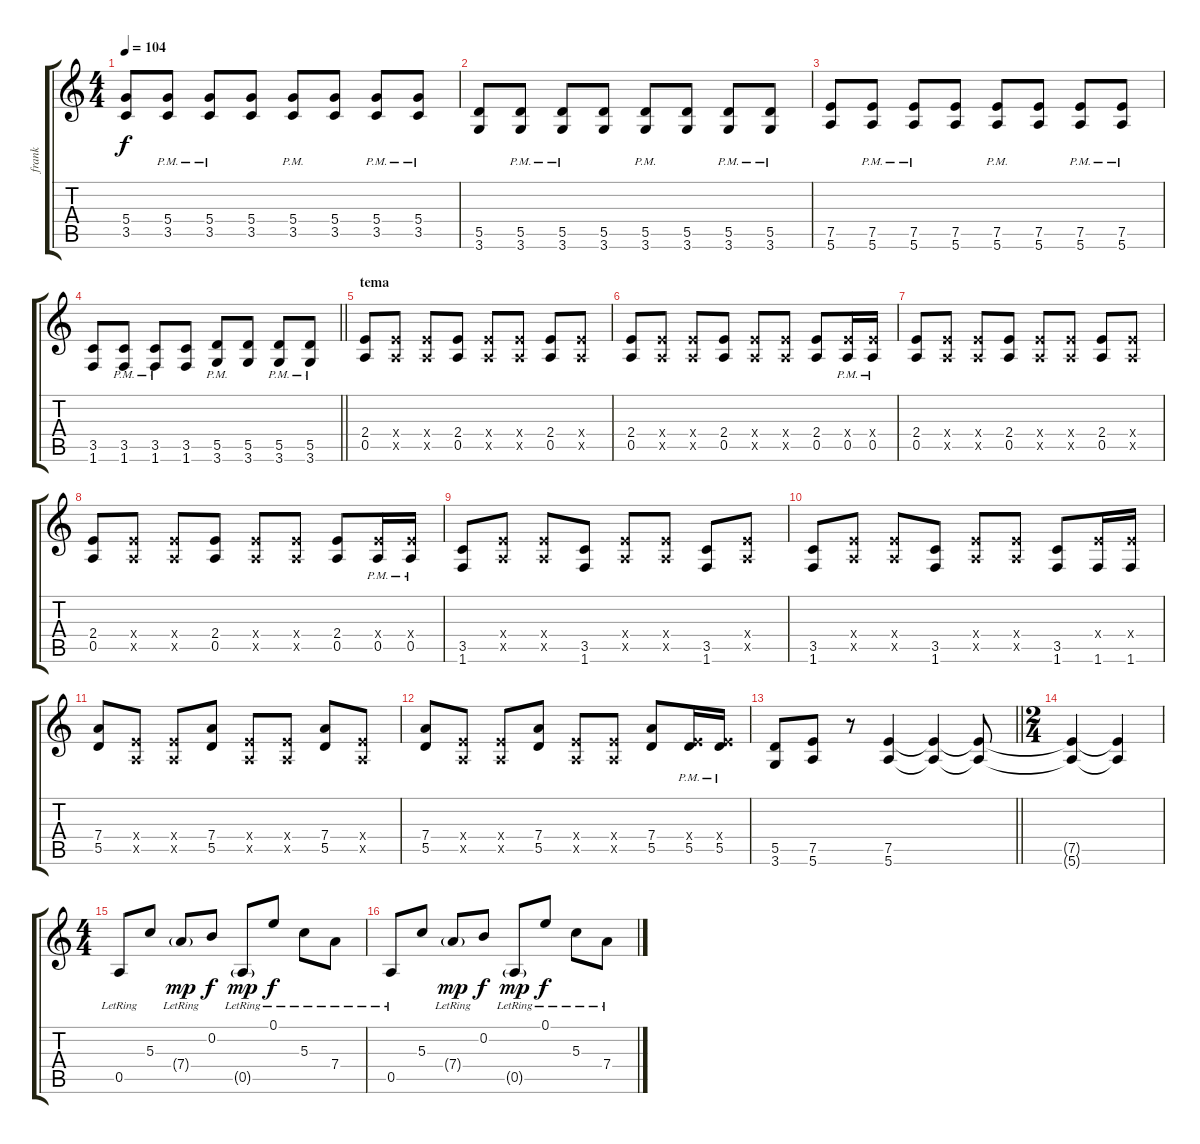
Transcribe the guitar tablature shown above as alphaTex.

\track ("frank" "frank") {instrument overdrivenguitar}
\staff {score tabs}
\tuning (E4 B3 G3 D3 A2 E2) {hide}
\ts (4 4)
\tempo 104
\clef g2
\ks c
(5.4 3.5).8{dy f} (5.4{pm} 3.5{pm}).8 (5.4{pm} 3.5{pm}).8 (5.4 3.5).8 (5.4{pm} 3.5{pm}).8 (5.4 3.5).8 (5.4{pm} 3.5{pm}).8 (5.4{pm} 3.5{pm}).8 |
(5.5 3.6).8 (5.5{pm} 3.6{pm}).8 (5.5{pm} 3.6{pm}).8 (5.5 3.6).8 (5.5{pm} 3.6{pm}).8 (5.5 3.6).8 (5.5{pm} 3.6{pm}).8 (5.5{pm} 3.6{pm}).8 |
(7.5 5.6).8 (7.5{pm} 5.6{pm}).8 (7.5{pm} 5.6{pm}).8 (7.5 5.6).8 (7.5{pm} 5.6{pm}).8 (7.5 5.6).8 (7.5{pm} 5.6{pm}).8 (7.5{pm} 5.6{pm}).8 |
\barLineRight lightlight
(3.5 1.6).8 (3.5{pm} 1.6{pm}).8 (3.5{pm} 1.6{pm}).8 (3.5 1.6).8 (5.5{pm} 3.6{pm}).8 (5.5 3.6).8 (5.5{pm} 3.6{pm}).8 (5.5{pm} 3.6{pm}).8 |
\section ("" "tema")
(2.4 0.5).8{instrument distortionguitar} (2.4{x} 0.5{x}).8 (2.4{x} 0.5{x}).8 (2.4 0.5).8 (2.4{x} 0.5{x}).8 (2.4{x} 0.5{x}).8 (2.4 0.5).8 (2.4{x} 0.5{x}).8 |
(2.4 0.5).8 (2.4{x} 0.5{x}).8 (2.4{x} 0.5{x}).8 (2.4 0.5).8 (2.4{x} 0.5{x}).8 (2.4{x} 0.5{x}).8 (2.4 0.5).8 (2.4{x} 0.5{pm}).16 (2.4{x} 0.5{pm}).16 |
(2.4 0.5).8{instrument distortionguitar} (2.4{x} 0.5{x}).8 (2.4{x} 0.5{x}).8 (2.4 0.5).8 (2.4{x} 0.5{x}).8 (2.4{x} 0.5{x}).8 (2.4 0.5).8 (2.4{x} 0.5{x}).8 |
(2.4 0.5).8 (2.4{x} 0.5{x}).8 (2.4{x} 0.5{x}).8 (2.4 0.5).8 (2.4{x} 0.5{x}).8 (2.4{x} 0.5{x}).8 (2.4 0.5).8 (2.4{x} 0.5{pm}).16 (2.4{x} 0.5{pm}).16 |
(3.5 1.6).8{instrument distortionguitar} (2.4{x} 0.5{x}).8 (2.4{x} 0.5{x}).8 (3.5 1.6).8 (2.4{x} 0.5{x}).8 (2.4{x} 0.5{x}).8 (3.5 1.6).8 (2.4{x} 0.5{x}).8 |
(3.5 1.6).8 (2.4{x} 0.5{x}).8 (2.4{x} 0.5{x}).8 (3.5 1.6).8 (2.4{x} 0.5{x}).8 (2.4{x} 0.5{x}).8 (3.5 1.6).8 (2.4{x} 1.6).16 (2.4{x} 1.6).16 |
(7.4 5.5).8{instrument distortionguitar} (2.4{x} 0.5{x}).8 (2.4{x} 0.5{x}).8 (7.4 5.5).8 (2.4{x} 0.5{x}).8 (2.4{x} 0.5{x}).8 (7.4 5.5).8 (2.4{x} 0.5{x}).8 |
(7.4 5.5).8 (2.4{x} 0.5{x}).8 (2.4{x} 0.5{x}).8 (7.4 5.5).8 (2.4{x} 0.5{x}).8 (2.4{x} 0.5{x}).8 (7.4 5.5).8 (2.4{x} 5.5{pm}).16 (2.4{x} 5.5{pm}).16 |
\barLineRight lightlight
(5.5 3.6).8 (7.5 5.6).8 r.8 (7.5 5.6).4 (7.5{t} 5.6{t}).4{volume 13} (7.5{t} 5.6{t}).8{volume 12} |
\ts (2 4)
(7.5{t} 5.6{t}).4 (7.5{t} 5.6{t}).4{volume 12} |
\ts (4 4)
0.5{lr}.8{instrument electricguitarclean} 5.3.8 7.4{g lr}.8{dy mp} 0.2.8{dy f} 0.5{g lr}.8{dy mp} 0.1{lr}.8{dy f} 5.3{lr}.8 7.4{lr}.8 |
0.5{lr}.8 5.3.8 7.4{g lr}.8{dy mp} 0.2.8{dy f} 0.5{g lr}.8{dy mp} 0.1{lr}.8{dy f} 5.3{lr}.8 7.4{lr}.8
